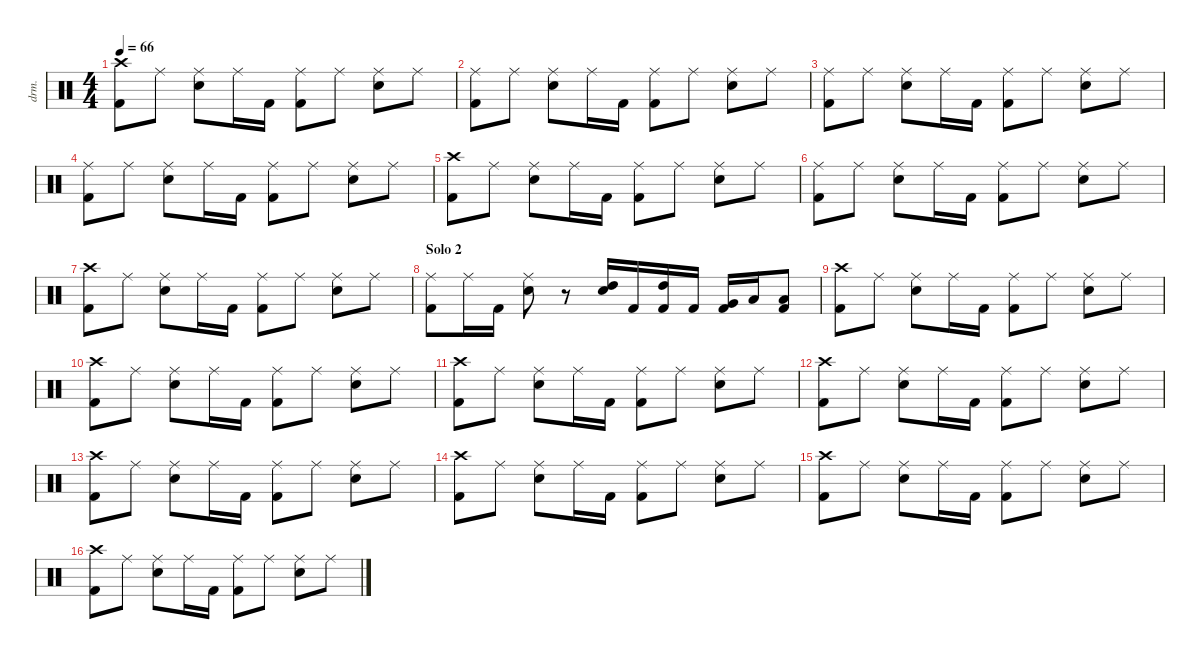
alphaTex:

\defaultSystemsLayout 4
\hideDynamics
\bracketExtendMode nobrackets
\otherSystemsTrackNameOrientation horizontal
\track ("Drums" "drm.") {instrument percussion}
\staff {score}
\articulation defaults
\ts (4 4)
\tempo 66
\clef neutral
\ks c
("Crash high (hit)" "Kick (hit) 2").8{dy f} "Ride (middle)".8 ("Snare (hit) 2" "Ride (middle)").8 "Ride (middle)".16 "Kick (hit) 2".16 ("Kick (hit) 2" "Ride (middle)").8 "Ride (middle)".8 ("Snare (hit) 2" "Ride (middle)").8 "Ride (middle)".8 |
("Ride (middle)" "Kick (hit) 2").8 "Ride (middle)".8 ("Snare (hit) 2" "Ride (middle)").8 "Ride (middle)".16 "Kick (hit) 2".16 ("Kick (hit) 2" "Ride (middle)").8 "Ride (middle)".8 ("Snare (hit) 2" "Ride (middle)").8 "Ride (middle)".8 |
("Ride (middle)" "Kick (hit) 2").8 "Ride (middle)".8 ("Snare (hit) 2" "Ride (middle)").8 "Ride (middle)".16 "Kick (hit) 2".16 ("Kick (hit) 2" "Ride (middle)").8 "Ride (middle)".8 ("Snare (hit) 2" "Ride (middle)").8 "Ride (middle)".8 |
("Ride (middle)" "Kick (hit) 2").8 "Ride (middle)".8 ("Snare (hit) 2" "Ride (middle)").8 "Ride (middle)".16 "Kick (hit) 2".16 ("Kick (hit) 2" "Ride (middle)").8 "Ride (middle)".8 ("Snare (hit) 2" "Ride (middle)").8 "Ride (middle)".8 |
("Crash high (hit)" "Kick (hit) 2").8 "Ride (middle)".8 ("Snare (hit) 2" "Ride (middle)").8 "Ride (middle)".16 "Kick (hit) 2".16 ("Kick (hit) 2" "Ride (middle)").8 "Ride (middle)".8 ("Snare (hit) 2" "Ride (middle)").8 "Ride (middle)".8 |
("Ride (middle)" "Kick (hit) 2").8 "Ride (middle)".8 ("Snare (hit) 2" "Ride (middle)").8 "Ride (middle)".16 "Kick (hit) 2".16 ("Kick (hit) 2" "Ride (middle)").8 "Ride (middle)".8 ("Snare (hit) 2" "Ride (middle)").8 "Ride (middle)".8 |
("Crash high (hit)" "Kick (hit) 2").8 "Ride (middle)".8 ("Snare (hit) 2" "Ride (middle)").8 "Ride (middle)".16 "Kick (hit) 2".16 ("Kick (hit) 2" "Ride (middle)").8 "Ride (middle)".8 ("Snare (hit) 2" "Ride (middle)").8 "Ride (middle)".8 |
\section ("" "Solo 2")
("Kick (hit) 2" "Ride (middle)").8 "Ride (middle)".16 "Kick (hit) 2".16 ("Snare (hit) 2" "Ride (middle)").8 r.8 ("Snare (hit) 2" "High Tom (hit)").16 "Kick (hit) 2".16 ("Kick (hit) 2" "High Tom (hit)").16 "Kick (hit) 2".16 ("Kick (hit) 2" "Very Low Tom (hit)").16 "Low Floor Tom (hit)".16 ("Kick (hit) 2" "Low Floor Tom (hit)").8 |
("Crash high (hit)" "Kick (hit) 2").8 "Ride (middle)".8 ("Snare (hit) 2" "Ride (middle)").8 "Ride (middle)".16 "Kick (hit) 2".16 ("Kick (hit) 2" "Ride (middle)").8 "Ride (middle)".8 ("Snare (hit) 2" "Ride (middle)").8 "Ride (middle)".8 |
("Crash high (hit)" "Kick (hit) 2").8 "Ride (middle)".8 ("Snare (hit) 2" "Ride (middle)").8 "Ride (middle)".16 "Kick (hit) 2".16 ("Kick (hit) 2" "Ride (middle)").8 "Ride (middle)".8 ("Snare (hit) 2" "Ride (middle)").8 "Ride (middle)".8 |
("Crash high (hit)" "Kick (hit) 2").8 "Ride (middle)".8 ("Snare (hit) 2" "Ride (middle)").8 "Ride (middle)".16 "Kick (hit) 2".16 ("Kick (hit) 2" "Ride (middle)").8 "Ride (middle)".8 ("Snare (hit) 2" "Ride (middle)").8 "Ride (middle)".8 |
("Crash high (hit)" "Kick (hit) 2").8 "Ride (middle)".8 ("Snare (hit) 2" "Ride (middle)").8 "Ride (middle)".16 "Kick (hit) 2".16 ("Kick (hit) 2" "Ride (middle)").8 "Ride (middle)".8 ("Snare (hit) 2" "Ride (middle)").8 "Ride (middle)".8 |
("Crash high (hit)" "Kick (hit) 2").8 "Ride (middle)".8 ("Snare (hit) 2" "Ride (middle)").8 "Ride (middle)".16 "Kick (hit) 2".16 ("Kick (hit) 2" "Ride (middle)").8 "Ride (middle)".8 ("Snare (hit) 2" "Ride (middle)").8 "Ride (middle)".8 |
("Crash high (hit)" "Kick (hit) 2").8 "Ride (middle)".8 ("Snare (hit) 2" "Ride (middle)").8 "Ride (middle)".16 "Kick (hit) 2".16 ("Kick (hit) 2" "Ride (middle)").8 "Ride (middle)".8 ("Snare (hit) 2" "Ride (middle)").8 "Ride (middle)".8 |
("Crash high (hit)" "Kick (hit) 2").8 "Ride (middle)".8 ("Snare (hit) 2" "Ride (middle)").8 "Ride (middle)".16 "Kick (hit) 2".16 ("Kick (hit) 2" "Ride (middle)").8 "Ride (middle)".8 ("Snare (hit) 2" "Ride (middle)").8 "Ride (middle)".8 |
("Crash high (hit)" "Kick (hit) 2").8 "Ride (middle)".8 ("Snare (hit) 2" "Ride (middle)").8 "Ride (middle)".16 "Kick (hit) 2".16 ("Kick (hit) 2" "Ride (middle)").8 "Ride (middle)".8 ("Snare (hit) 2" "Ride (middle)").8 "Ride (middle)".8
